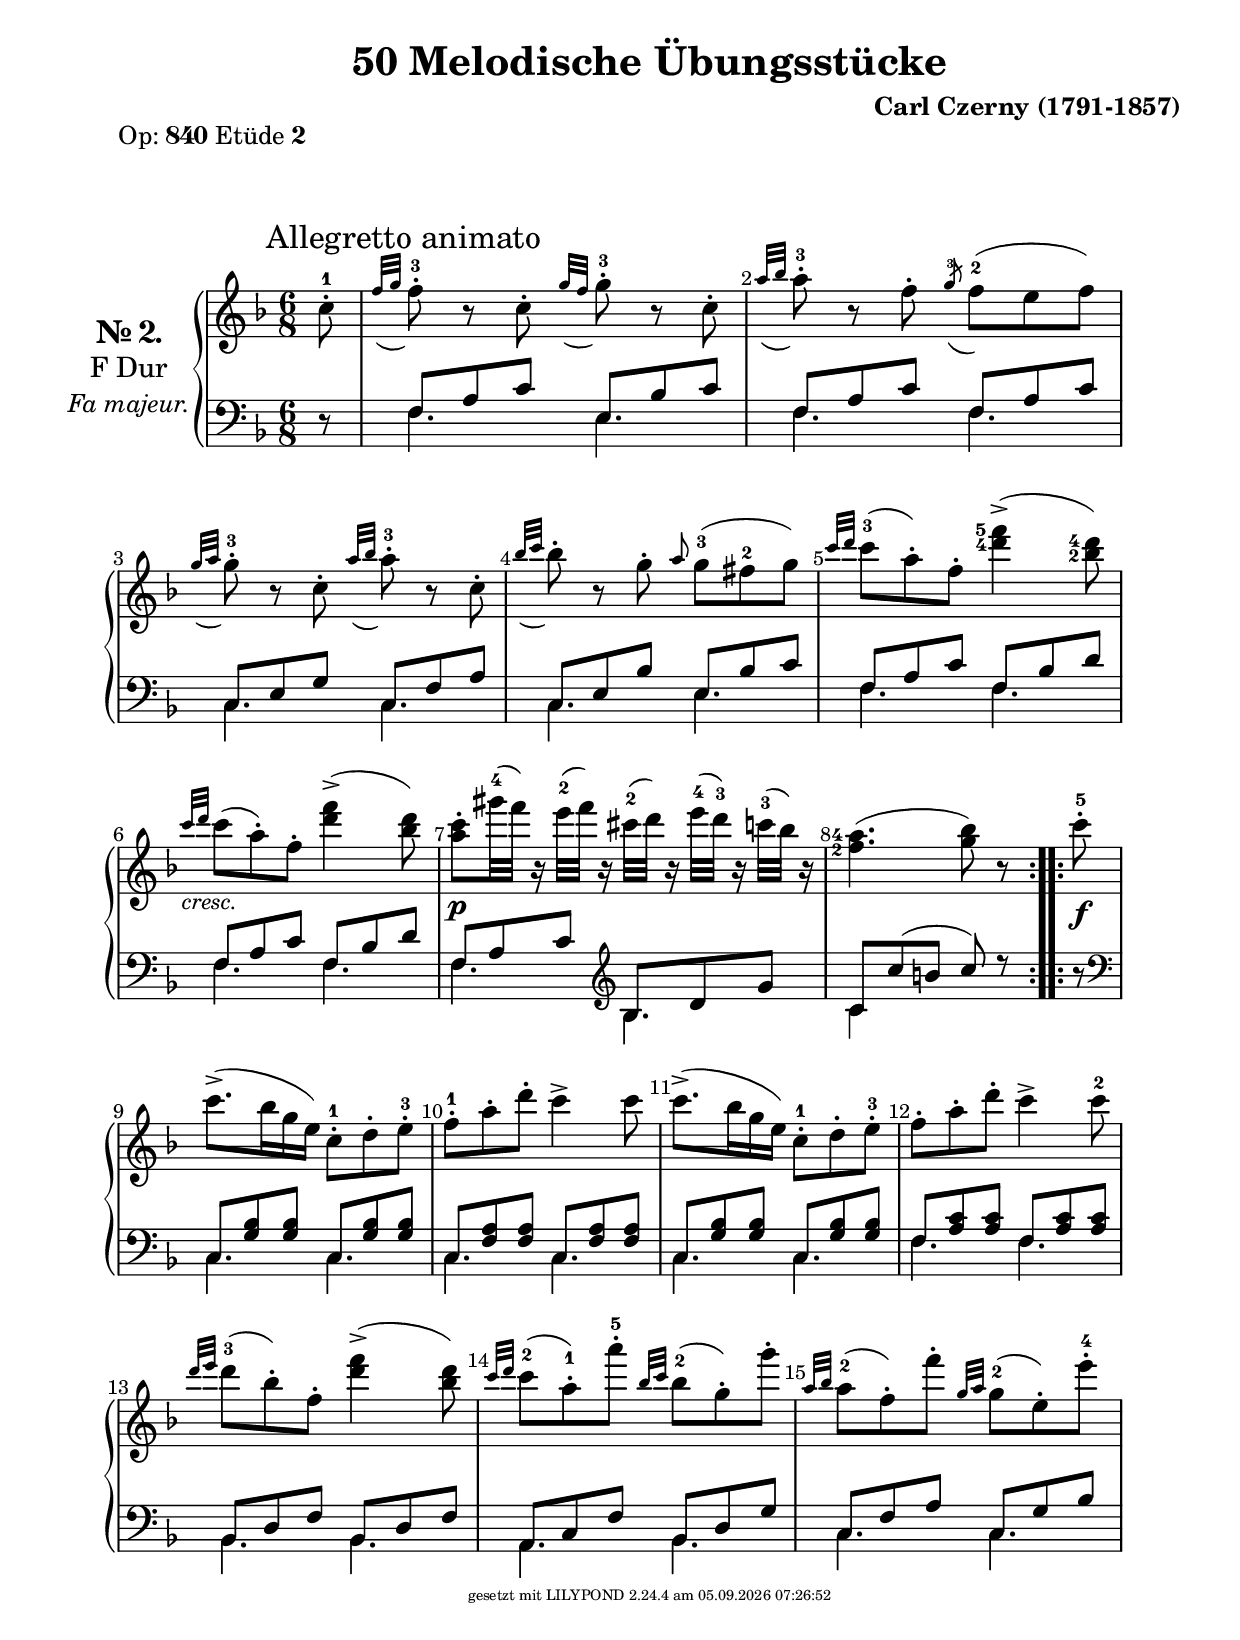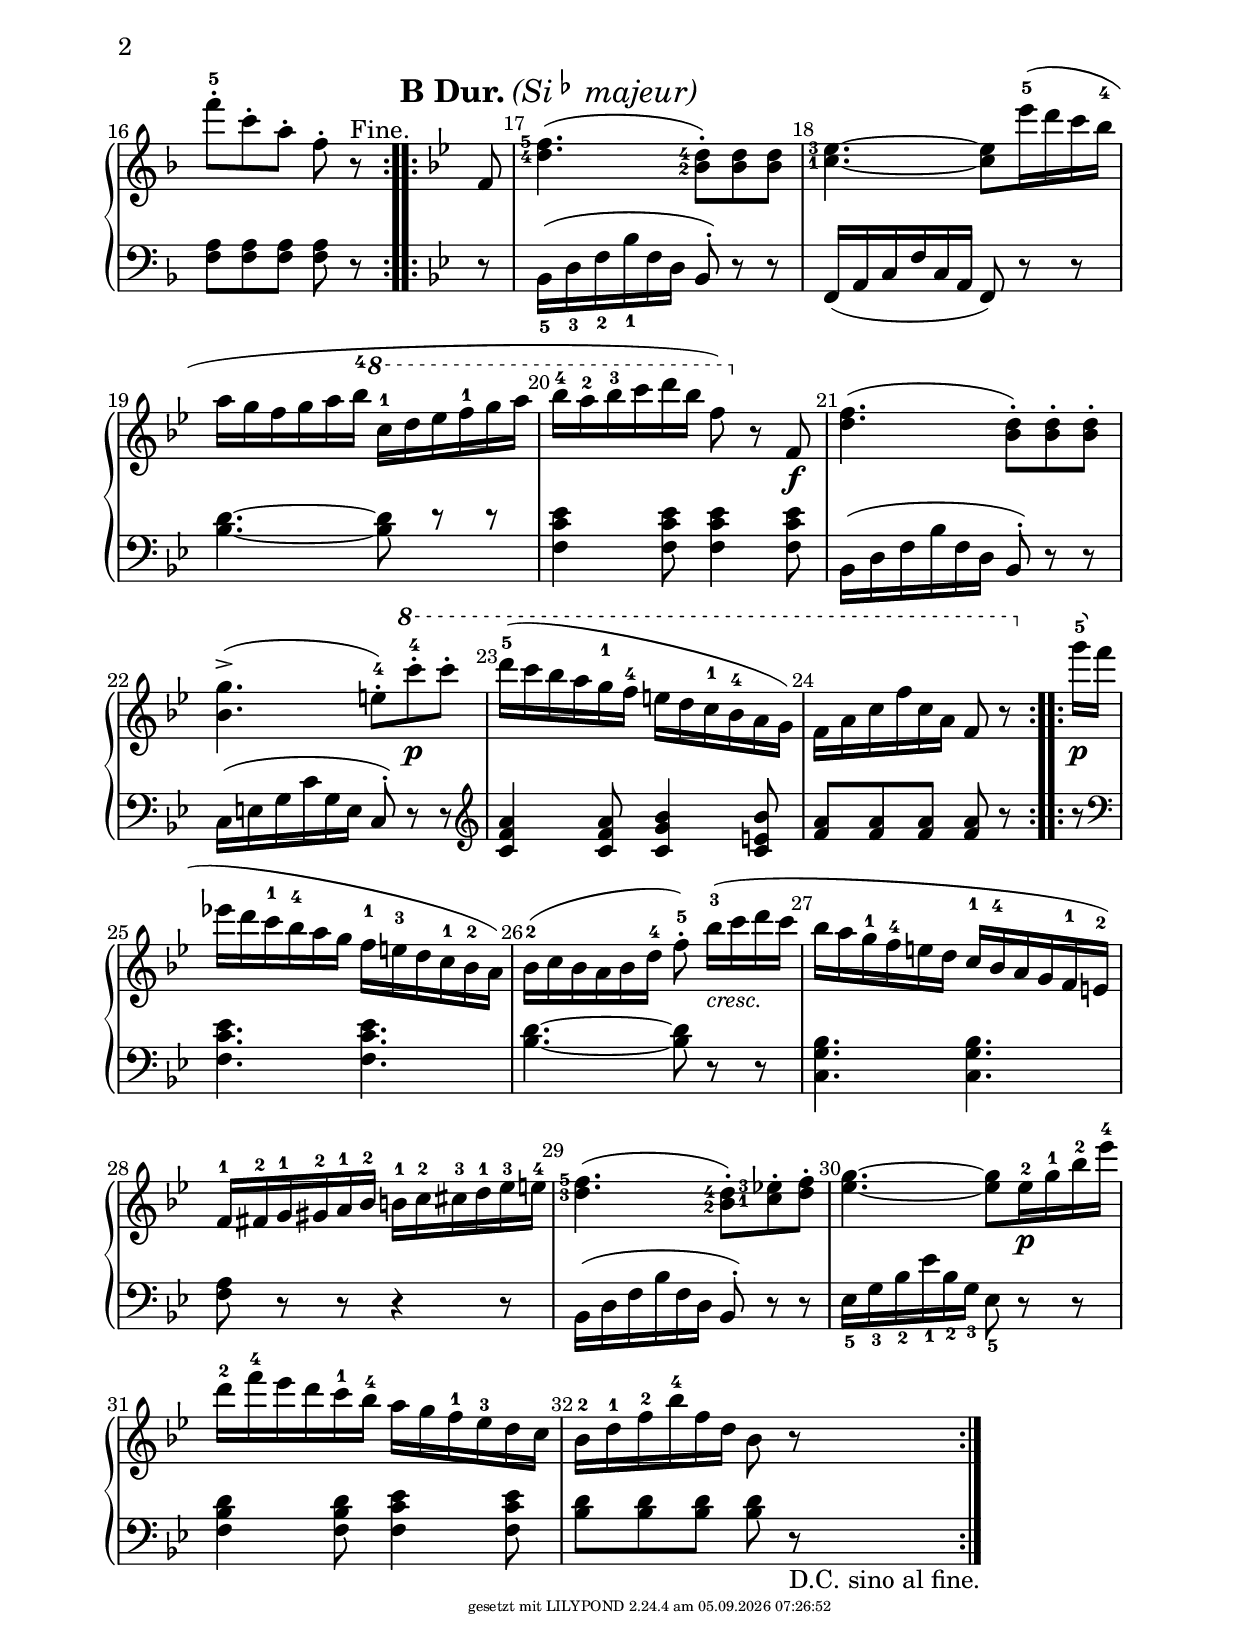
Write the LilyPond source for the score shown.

\version "2.19.37"

\language "deutsch"

\include "Papier+Layout.ly"

%#(set-global-staff-size 18)
\header {
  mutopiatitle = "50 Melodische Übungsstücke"
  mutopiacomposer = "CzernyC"
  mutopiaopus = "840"
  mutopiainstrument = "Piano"
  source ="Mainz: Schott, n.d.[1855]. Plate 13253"
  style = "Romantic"
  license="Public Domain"
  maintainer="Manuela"
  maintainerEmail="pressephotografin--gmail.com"
  composer =\markup { \bold "Carl Czerny (1791-1857)"  }
  %opus = \markup { "Op:" \number \tiny 840 }
  piece =\markup {"Op:" \number \tiny 840 "Etüde" \number \tiny 2 }
  title = "50 Melodische Übungsstücke"
  %subtitle = "subtitle"
  %arranger = "arranger"
  %instrument = "Piano"
  metre = "metre"
  %poet = "poet"
  texidoc = "All header fields with special meanings."
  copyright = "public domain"
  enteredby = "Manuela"

}

RH= \relative c'' {
  %\accidentalStyle modern
  \time 6/8
  \key f \major \partial 8
  %\set Staff.explicitKeySignatureVisibility = #all-invisible
  \set Staff.explicitKeySignatureVisibility = #end-of-line-invisible
  \mark \markup  "Allegretto animato"
  \once \override Voice.Slur #'positions = #'(2.8 . 0.6)
  \once \override TextScript.extra-offset = #'( -16.5 . 3.5 )
  c8-.-1%-\markup { \small \bold o }
  \grace { f32( g } f8)-.-3 r c-. \grace { g'32( f } g8)-.-3 r c,-. %Takt 1
  \grace { a'32( b } a8)-.-3 r f-. \acciaccatura g8-3 f8(-2 e f)
  \grace { g32( a } g8)-.-3 r c,-. \grace { a'32( b } a8)-.-3 r c,-. |
  \grace { b'32( c } b8)-. r g-. \grace a8 g(-3 fis8-2 g) |
  \grace { c32 d } c8(-3 a)-. f-.
  \set fingeringOrientations = #'(left)
  < d'-4 f-5 >4(-> < b-2 d-4 >8) |
  \grace {
    c32_\markup { \italic \small "cresc." }
    d
  } c8( a)-. f-. < d' f >4(-> < b d >8) |
  < a c >8-._\p gis'32(-4 f) r16 e32(-2 f) r16 cis32(-2 d) r16 e32(-4 d)-3 r16 c32(-3 b) r16
  < f-2 a-4 >4.( < g b >8) r \bar ":..:"
  c-.-5_\f c8.->( b16 g e) c8-1-. d-. e-3-.
  f-.-1 a-. d-. c4-> c8
  c8.->( b16 g e) c8-1-. d-. e-3-.
  f-. a-. d-. c4-> c8-2
  \grace { d32 e } d8(-3 b)-. f-.  < d' f>4(-> < b d >8)
  \grace { c32 d } c8(-2 a-1-.)-. a'-.-5 \grace { b,32 c } b8(-2 g-.)-. g'-.
  \grace { a,32 b } a8(-2 f-.)-. f'-. \grace { g,32 a } g8(-2 e-.)-. e'-.-4
  f-5-. c-. a-. f-. r^\markup { "Fine." }
  \mark \markup { \bold "B Dur." \italic "(Si" \super \flat \italic " majeur)" }
  \bar ":..:"
  \key b \major
  f,8 < d'-4 f-5 >4.( < b-2 d-4 >8)-. q q
  < c-1~ es-3~ >4. < c es >8 es'16-5( d c b-4 a g f g a b-4
  \ottava #1 c-1 d es f-1 g a b-4 a-2 b-3 c d b f8) \ottava #0 r8 f,,_\f
  < d' f >4.( < b d >8)-. q-. q-.
  < b g' >4.->( e8-4-.) \ottava #1 c''-4-.\p c-.
  d16-5( c b a g-1 f-4 e d c-1 b-4 a g)
  f a c f c a f8 r8 \ottava #0
  \bar ":..:"
  g'16-5(\p f es! d c-1 b-4 a g f-1 e-3 d c-1 b-2 a)
  b-2( c b a b d-4 \autoBeamOff f8-5-.) \autoBeamOn b16-3(_\markup { \italic \small "cresc." } c d c
  b a g-1 f-4 e d c-1 b-4 a g f-1 e-2)
  f-1 fis-2 g-1 gis-2 a-1 b-2 h-1 c-2 cis-3 d-1 es-3 e-4
  < d-3 f-5 >4.( < b-2 d-4 >8-.) < c-1 es!-3 >-. < d f >-.
  < es~ g^~ >4. < es g >8 es16-2\p g-1 b-2 es-4
  d-2 f-4 es d c-1 b-4 a g f-1 es-3 d c
  b-2 d-1 f-2 b-4 f d b8 r8
  \bar ":..:"
}

LHI = \relative c {
  \clef bass  \key f \major \partial 8
  \voiceOne
  \mergeDifferentlyHeadedOn
  \mergeDifferentlyDottedOn
  \set fingeringOrientations = #'(down)
  \override Fingering.direction = #DOWN
  \override Fingering.staff-padding = #'()
  \set Staff.explicitKeySignatureVisibility = #end-of-line-invisible
  d8\rest
  f a c e, b' c
  f, a c f, a c
  c, e g c, f a
  c, e b' e, b' c
  f, a c f, b d
  f, a c f, b d
  f, a c \clef treble b d g c, c'( h c) d8\rest
  b8\rest \clef bass
  c,, < g' b > q c, q q
  c < f a > q c q q
  c < g' b > q c, q q
  f < a c > q f q q
  b, d f b, d f
  a, c f b, d g
  c, f a c, g' b
  s4. s8 s8 d,8\rest
  s2.
  f,16_( a c f c a f8)  d'8\rest d8\rest
  s2. s2. s2.
  s2.
  \clef treble
  < c' f a >4 < c f a >8 < c g' b >4 < c e b' >8
  < f a >8 q q q b8\rest
  b8\rest \clef bass
  s2.
}

LHII = \relative c {
  \partial 8
  \voiceTwo
  \set fingeringOrientations = #'(down)
  \override Fingering.direction = #LEFT
  \override Fingering.staff-padding = #'()
  s8
  f4. e f f c c c e f f f f f b
  c4 s4. s8 c,4. c c c c c f f b, b a b c c
  < f a >8 q q q d8\rest \key b \major s8
  b16-5^( d-3 f-2 b-1 f d \stemUp b8^.) \stemNeutral d8\rest d8\rest
  s2.
  < b'~ d^~ >4. < b d >8 d8\rest d8\rest
  < f, c' es >4 < f c' es >8 < f c' es >4 < f c' es >8
  b,16^( d f b f d \stemUp b8^.) \stemNeutral d8\rest d8\rest
  c16^( e g c g e \stemUp c8^.) \stemNeutral d8\rest d8\rest
  s2. s2.
  < f c' es >4. q
  < b~ d^~ >4. < b d >8 d,8\rest d8\rest
  < c g' b>4. q
  < f a >8 d8\rest d8\rest d4\rest d8\rest
  b16^( d f b f d \stemUp b8^.) \stemNeutral d8\rest d8\rest
  es16-5 g-3 b-2 es-1 b-2 g-3 es8-5 d8\rest d8\rest
  < f b d >4 < f b d >8 < f c' es >4 < f c' es>8
  < b d >8 q q q d,8\rest_\markup "D.C. sino al fine."
}

\score
{
  \new PianoStaff \with {
    instrumentName = \markup {
      \center-column {
        \line { \bold \huge { "№" } \number 2. }
        \line \large { F Dur }
        \italic \line { Fa majeur. }
      }
    }
    shortInstrumentName = ""
  }
  <<

    \new Staff="Discant"
    \with
    {
      \consists "Bar_number_engraver"
      \override BarNumber.padding = #0
      \override BarNumber.self-alignment-X = #CENTER
      \override BarNumber.break-visibility = #end-of-line-invisible
      \override Slur.outside-staff-priority = #150
    }
    {
      <<
        \set Staff.explicitKeySignatureVisibility = #begin-of-line-visible
        \RH

      >>

    }
    \new Staff="Bass" {

      <<
        \new Voice = "first"
        \relative c'
        \LHI
        \new Voice= "second"
        \LHII
      >>
    }
  >>
  %\layout {  }
  %\midi { }
}

